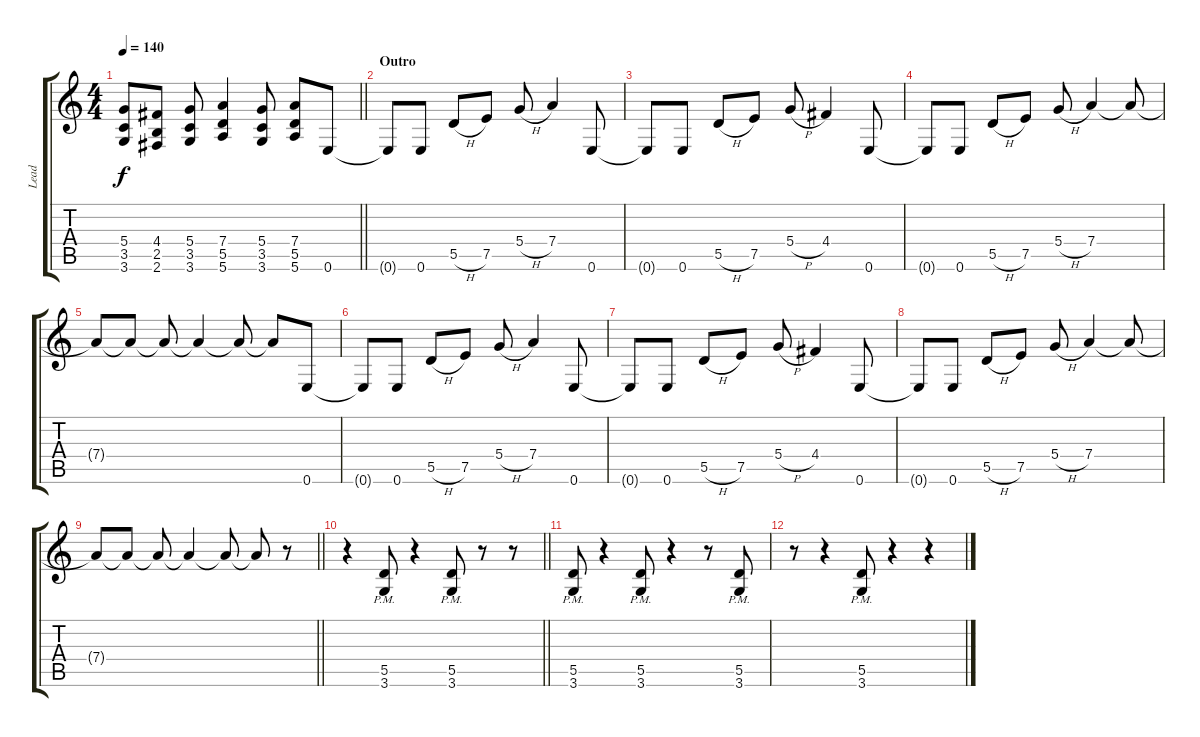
\track ("Lead" "Lead") {instrument distortionguitar}
\staff {score tabs}
\tuning (E4 B3 G3 D3 A2 E2) {hide}
\ts (4 4)
\tempo 140
\clef g2
\barLineRight lightlight
\ks c
(5.4{t} 3.5{t} 3.6{t}).8{dy f} (4.4 2.5 2.6).8 (5.4 3.5 3.6).8 (7.4 5.5 5.6).4 (5.4 3.5 3.6).8 (7.4 5.5 5.6).8 0.6.8 |
\section ("" "Outro")
0.6{t}.8 0.6.8 5.5{h}.8 7.5.8 5.4{h}.8 7.4.4 0.6.8 |
0.6{t}.8 0.6.8 5.5{h}.8 7.5.8 5.4{h}.8 4.4.4 0.6.8 |
0.6{t}.8 0.6.8 5.5{h}.8 7.5.8 5.4{h}.8 7.4.4 7.4{t}.8 |
7.4{t}.8 7.4{t}.8 7.4{t}.8 7.4{t}.4 7.4{t}.8 7.4{t}.8 0.6.8 |
0.6{t}.8 0.6.8 5.5{h}.8 7.5.8 5.4{h}.8 7.4.4 0.6.8 |
0.6{t}.8 0.6.8 5.5{h}.8 7.5.8 5.4{h}.8 4.4.4 0.6.8 |
0.6{t}.8 0.6.8 5.5{h}.8 7.5.8 5.4{h}.8 7.4.4 7.4{t}.8 |
\barLineRight lightlight
7.4{t}.8 7.4{t}.8 7.4{t}.8 7.4{t}.4 7.4{t}.8 7.4{t}.8 r.8 |
\barLineRight lightlight
r.4 (5.5{pm} 3.6{pm}).8 r.4 (5.5{pm} 3.6{pm}).8 r.8 r.8 |
(5.5{pm} 3.6{pm}).8 r.4 (5.5{pm} 3.6{pm}).8 r.4 r.8 (5.5{pm} 3.6{pm}).8 |
r.8 r.4 (5.5{pm} 3.6{pm}).8 r.4 r.4
